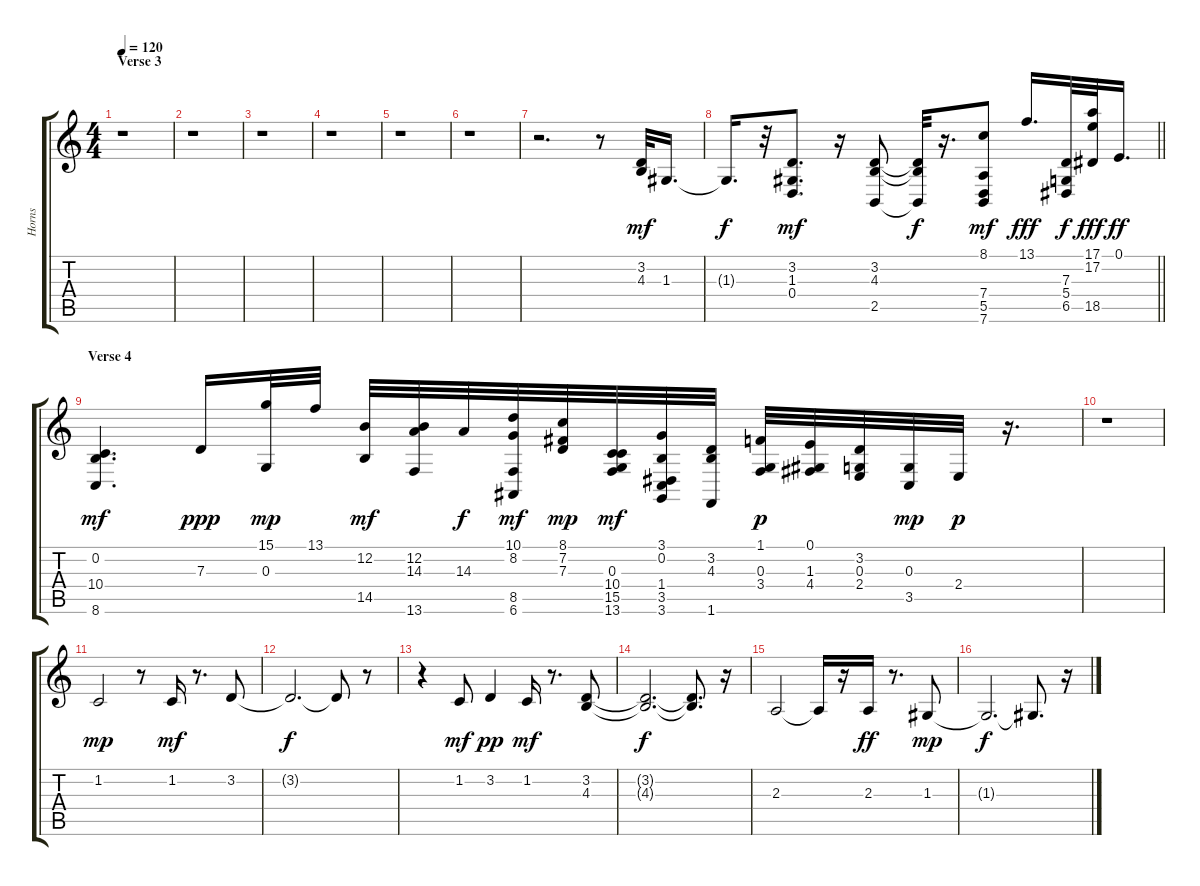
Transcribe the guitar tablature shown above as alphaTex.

\track ("Horns" "Horns") {instrument brasssection}
\staff {score tabs}
\tuning (E4 B3 G3 D3 A2 E2) {hide}
\ts (4 4)
\section ("" "Verse 3")
\tempo 120
\clef g2
\ks c
r.1{dy ff} |
r.1 |
r.1 |
r.1 |
r.1 |
r.1 |
r.2{d} r.8 (3.2 4.3).32{dy mf} 1.3.16{d} |
\barLineRight lightlight
1.3{t}.16{d dy f} r.32 (3.2 1.3 0.4).8{d dy mf} r.16 (3.2 4.3 2.5).8 (3.2{t} 4.3{t} 2.5{t}).32{dy f} r.16{d} (8.1 7.4 5.5 7.6).8{dy mf} 13.1.16{d dy fff} (7.3 5.4 6.5).32{dy f} (17.1 17.2 18.5).32{dy fff} 0.1.16{d dy ff} |
\section ("" "Verse 4")
(0.2 10.4 8.6).4{d dy mf} 7.3.16{dy ppp} (15.1 0.3).32{dy mp} 13.1.32 (12.2 14.5).32{dy mf} (12.2 14.3 13.6).32 14.3.32{dy f} (10.1 8.2 8.5 6.6).32{dy mf} (8.1 7.2 7.3).32{dy mp} (0.3 10.4 15.5 13.6).32{dy mf} (3.1 0.2 1.4 3.5 3.6).32 (3.2 4.3 1.6).32 (1.1 0.3 3.4).32{dy p} (0.1 1.3 4.4).32 (3.2 0.3 2.4).32 (0.3 3.5).32{dy mp} 2.4.32{dy p} r.16{d} |
r.1 |
1.2.2{dy mp} r.8 1.2.16{dy mf} r.8{d} 3.2.8 |
3.2{t}.2{d dy f} 3.2{t}.8 r.8 |
r.4 1.2.8{dy mf} 3.2.4{dy pp} 1.2.16{dy mf} r.8{d} (3.2 4.3).8 |
(3.2{t} 4.3{t}).2{d dy f} (3.2{t} 4.3{t}).8{d} r.16 |
2.3.2 2.3{t}.16 r.16 2.3.16{dy ff} r.8{d} 1.3.8{dy mp} |
1.3{t}.2{d dy f} 1.3{t}.8{d} r.16
